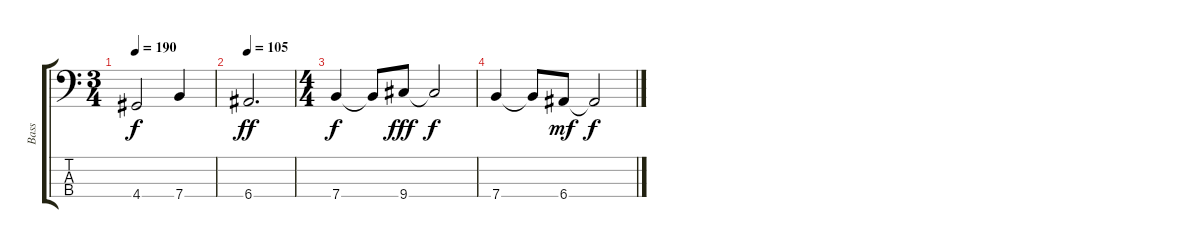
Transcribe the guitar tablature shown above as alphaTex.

\track ("Bass" "Bass") {instrument electricbassfinger}
\staff {score tabs}
\tuning (G2 D2 A1 E1) {hide}
\ts (3 4)
\tempo 190
\clef f4
\ks c
4.4.2{dy f} 7.4.4 |
\tempo 105
6.4.2{d dy ff} |
\ts (4 4)
7.4.4{dy f} 7.4{t}.8 9.4.8{dy fff} 9.4{t}.2{dy f} |
7.4.4 7.4{t}.8 6.4.8{dy mf} 6.4{t}.2{dy f}
